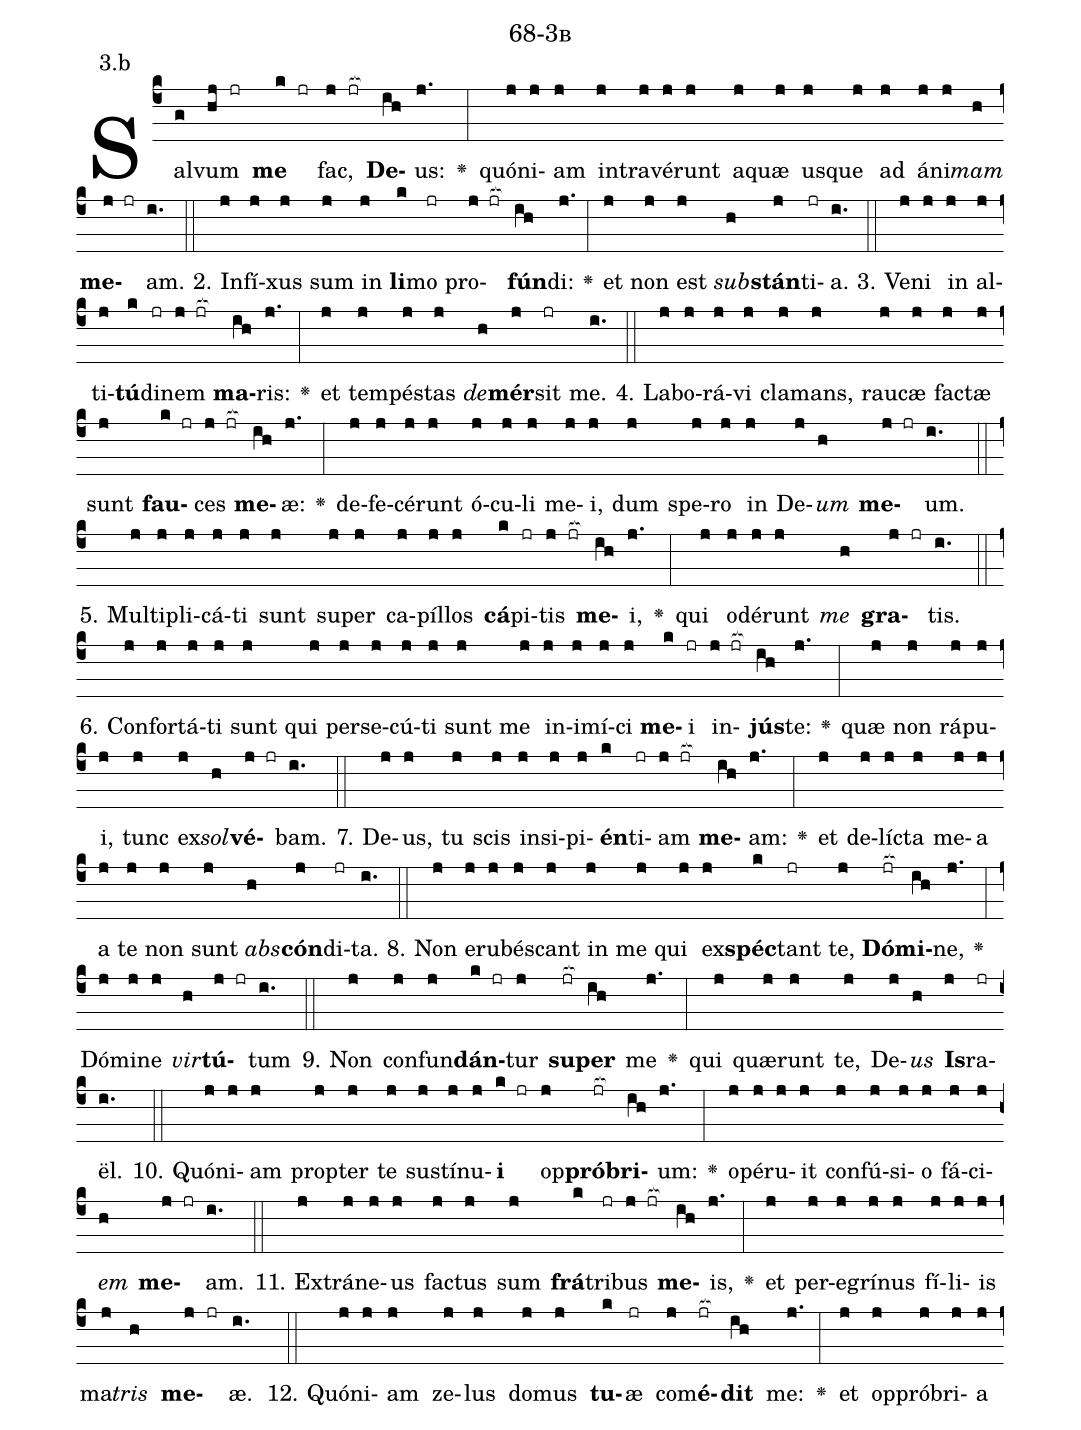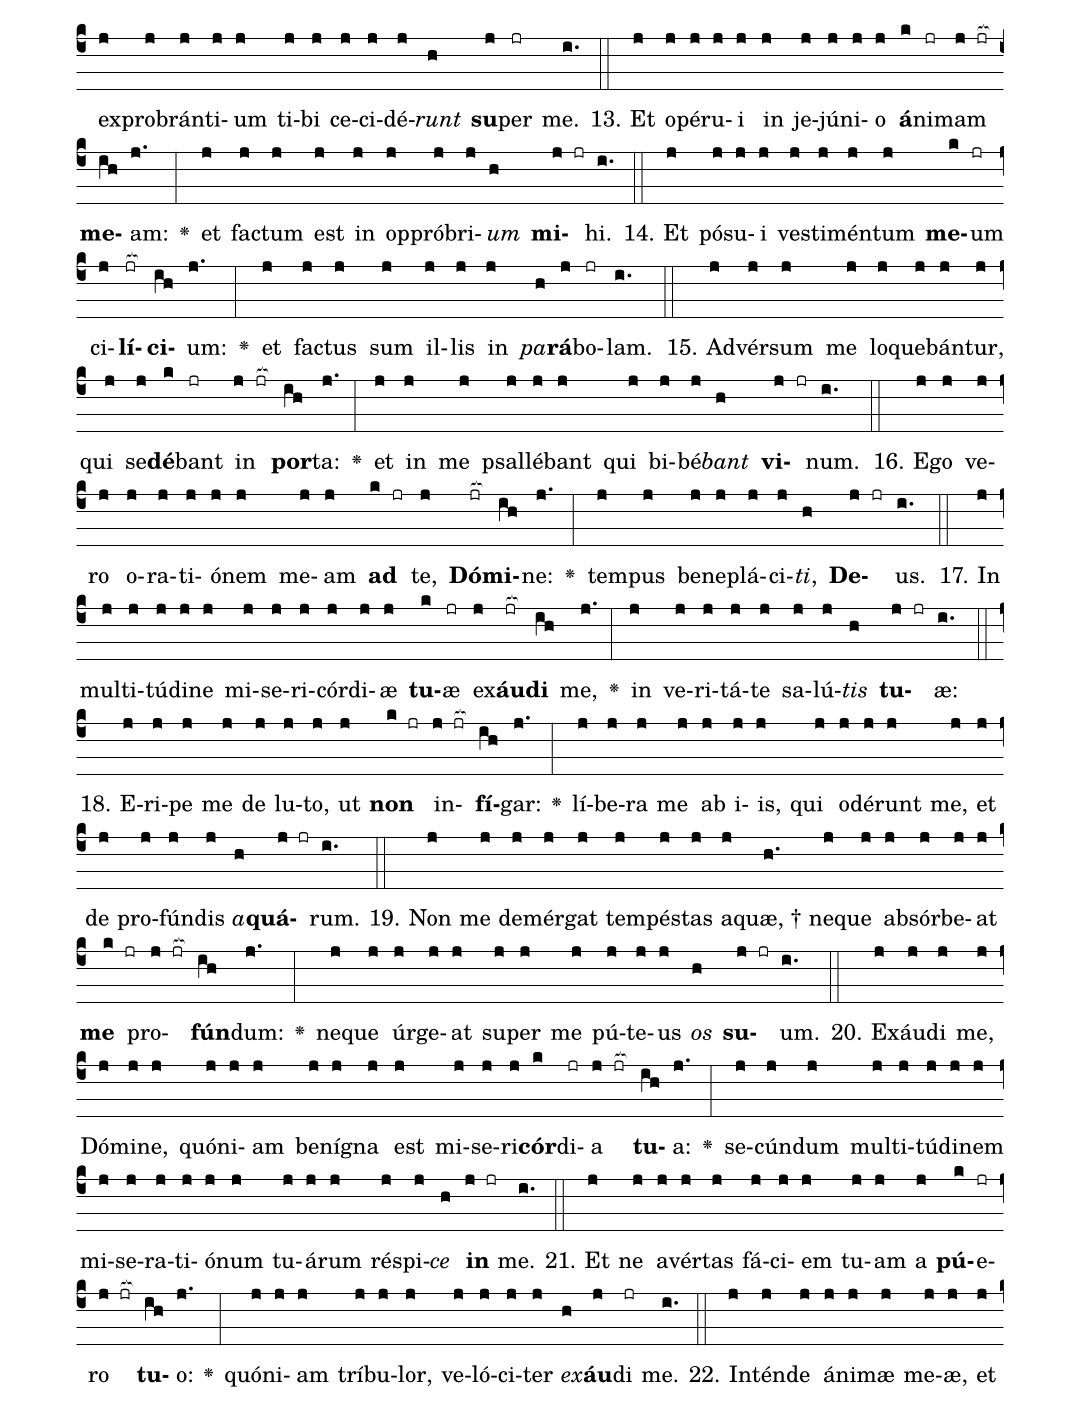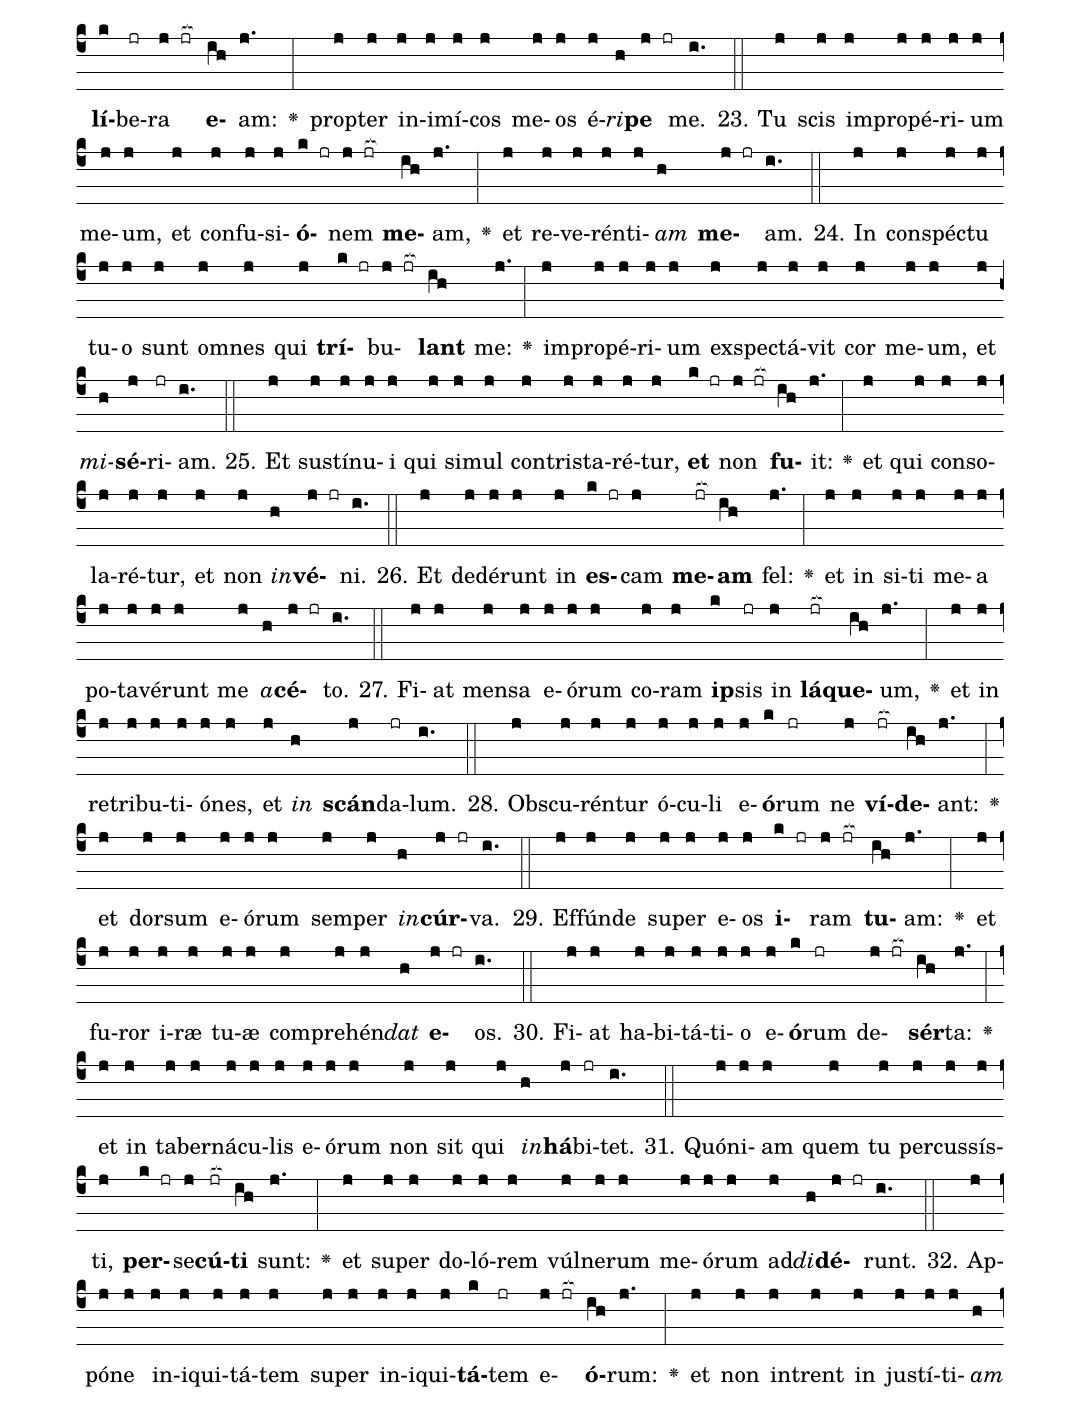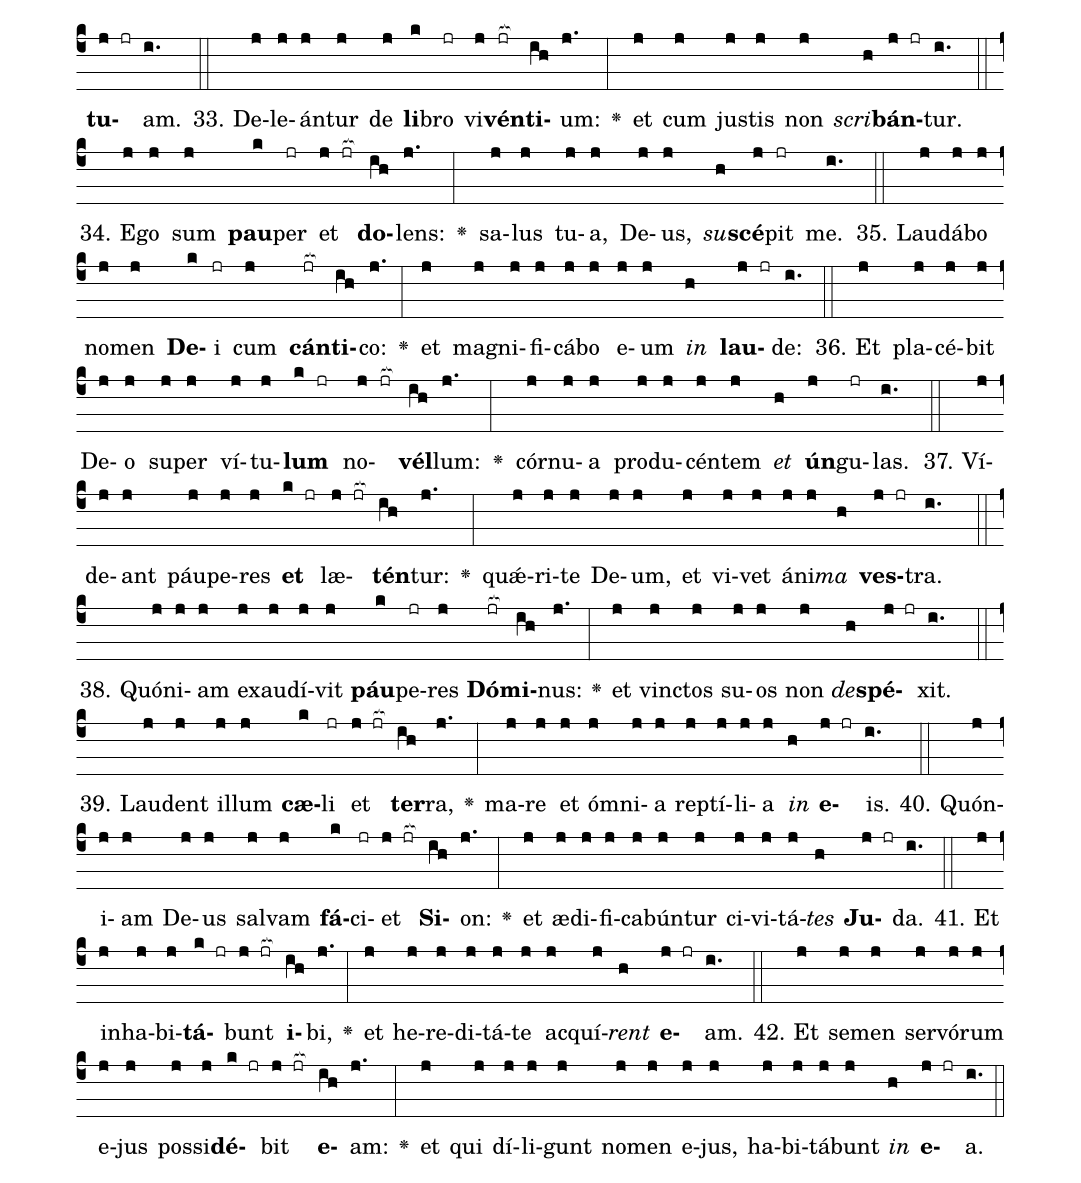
name: 68-3b;
annotation: 3.b;
%%
(c4)Sal(g)vum(hj jr) <b>me</b>(k jr) fac,(j jr[ocb:1{]) <b>De</b>(ih[ocb:0}])us:(j.) <v>\greheightstar</v>(:) quón(j)i(j)am(j) in(j)tra(j)vé(j)runt(j) a(j)quæ(j) us(j)que(j) ad(j) á(j)ni(j)<i>mam</i>(h) <b>me</b>(j jr)am.(i.) (::)
2. In(j)fí(j)xus(j) sum(j) in(j) <b>li</b>(k)mo(jr) pro(j jr[ocb:1{])<b>fún</b>(ih[ocb:0}])di:(j.) <v>\greheightstar</v>(:) et(j) non(j) est(j) <i>sub</i>(h)<b>stán</b>(j)ti(jr)a.(i.) (::)
3. Ve(j)ni(j) in(j) al(j)ti(j)<b>tú</b>(k)di(jr)nem(j jr[ocb:1{]) <b>ma</b>(ih[ocb:0}])ris:(j.) <v>\greheightstar</v>(:) et(j) tem(j)pés(j)tas(j) <i>de</i>(h)<b>mér</b>(j)sit(jr) me.(i.) (::)
4. La(j)bo(j)rá(j)vi(j) cla(j)mans,(j) rau(j)cæ(j) fac(j)tæ(j) sunt(j) <b>fau</b>(k jr)ces(j jr[ocb:1{]) <b>me</b>(ih[ocb:0}])æ:(j.) <v>\greheightstar</v>(:) de(j)fe(j)cé(j)runt(j) ó(j)cu(j)li(j) me(j)i,(j) dum(j) spe(j)ro(j) in(j) De(j)<i>um</i>(h) <b>me</b>(j jr)um.(i.) (::)
5. Mul(j)ti(j)pli(j)cá(j)ti(j) sunt(j) su(j)per(j) ca(j)píl(j)los(j) <b>cá</b>(k)pi(jr)tis(j jr[ocb:1{]) <b>me</b>(ih[ocb:0}])i,(j.) <v>\greheightstar</v>(:) qui(j) o(j)dé(j)runt(j) <i>me</i>(h) <b>gra</b>(j jr)tis.(i.) (::)
6. Con(j)for(j)tá(j)ti(j) sunt(j) qui(j) per(j)se(j)cú(j)ti(j) sunt(j) me(j) in(j)i(j)mí(j)ci(j) <b>me</b>(k)i(jr) in(j jr[ocb:1{])<b>jús</b>(ih[ocb:0}])te:(j.) <v>\greheightstar</v>(:) quæ(j) non(j) rá(j)pu(j)i,(j) tunc(j) ex(j)<i>sol</i>(h)<b>vé</b>(j jr)bam.(i.) (::)
7. De(j)us,(j) tu(j) scis(j) in(j)si(j)pi(j)<b>én</b>(k)ti(jr)am(j jr[ocb:1{]) <b>me</b>(ih[ocb:0}])am:(j.) <v>\greheightstar</v>(:) et(j) de(j)líc(j)ta(j) me(j)a(j) a(j) te(j) non(j) sunt(j) <i>abs</i>(h)<b>cón</b>(j)di(jr)ta.(i.) (::)
8. Non(j) e(j)ru(j)bés(j)cant(j) in(j) me(j) qui(j) ex(j)<b>spéc</b>(k)tant(jr) te,(j) <b>Dó</b>(jr[ocb:1{])<b>mi</b>(ih[ocb:0}])ne,(j.) <v>\greheightstar</v>(:) Dó(j)mi(j)ne(j) <i>vir</i>(h)<b>tú</b>(j jr)tum(i.) (::)
9. Non(j) con(j)fun(j)<b>dán</b>(k jr)tur(j) <b>su</b>(jr[ocb:1{])<b>per</b>(ih[ocb:0}]) me(j.) <v>\greheightstar</v>(:) qui(j) quæ(j)runt(j) te,(j) De(j)<i>us</i>(h) <b>Is</b>(j)ra(jr)ël.(i.) (::)
10. Quón(j)i(j)am(j) prop(j)ter(j) te(j) sus(j)tí(j)nu(j)<b>i</b>(k jr) op(j)<b>pró</b>(jr[ocb:1{])<b>bri</b>(ih[ocb:0}])um:(j.) <v>\greheightstar</v>(:) o(j)pé(j)ru(j)it(j) con(j)fú(j)si(j)o(j) fá(j)ci(j)<i>em</i>(h) <b>me</b>(j jr)am.(i.) (::)
11. Ex(j)trá(j)ne(j)us(j) fac(j)tus(j) sum(j) <b>frá</b>(k)tri(jr)bus(j jr[ocb:1{]) <b>me</b>(ih[ocb:0}])is,(j.) <v>\greheightstar</v>(:) et(j) per(j)e(j)grí(j)nus(j) fí(j)li(j)is(j) ma(j)<i>tris</i>(h) <b>me</b>(j jr)æ.(i.) (::)
12. Quón(j)i(j)am(j) ze(j)lus(j) do(j)mus(j) <b>tu</b>(k)æ(jr) com(j)<b>é</b>(jr[ocb:1{])<b>dit</b>(ih[ocb:0}]) me:(j.) <v>\greheightstar</v>(:) et(j) op(j)pró(j)bri(j)a(j) ex(j)pro(j)brán(j)ti(j)um(j) ti(j)bi(j) ce(j)ci(j)dé(j)<i>runt</i>(h) <b>su</b>(j)per(jr) me.(i.) (::)
13. Et(j) o(j)pé(j)ru(j)i(j) in(j) je(j)jú(j)ni(j)o(j) <b>á</b>(k)ni(jr)mam(j jr[ocb:1{]) <b>me</b>(ih[ocb:0}])am:(j.) <v>\greheightstar</v>(:) et(j) fac(j)tum(j) est(j) in(j) op(j)pró(j)bri(j)<i>um</i>(h) <b>mi</b>(j jr)hi.(i.) (::)
14. Et(j) pó(j)su(j)i(j) ves(j)ti(j)mén(j)tum(j) <b>me</b>(k)um(jr) ci(j)<b>lí</b>(jr[ocb:1{])<b>ci</b>(ih[ocb:0}])um:(j.) <v>\greheightstar</v>(:) et(j) fac(j)tus(j) sum(j) il(j)lis(j) in(j) <i>pa</i>(h)<b>rá</b>(j)bo(jr)lam.(i.) (::)
15. Ad(j)vér(j)sum(j) me(j) lo(j)que(j)bán(j)tur,(j) qui(j) se(j)<b>dé</b>(k)bant(jr) in(j jr[ocb:1{]) <b>por</b>(ih[ocb:0}])ta:(j.) <v>\greheightstar</v>(:) et(j) in(j) me(j) psal(j)lé(j)bant(j) qui(j) bi(j)bé(j)<i>bant</i>(h) <b>vi</b>(j jr)num.(i.) (::)
16. E(j)go(j) ve(j)ro(j) o(j)ra(j)ti(j)ó(j)nem(j) me(j)am(j) <b>ad</b>(k jr) te,(j) <b>Dó</b>(jr[ocb:1{])<b>mi</b>(ih[ocb:0}])ne:(j.) <v>\greheightstar</v>(:) tem(j)pus(j) be(j)ne(j)plá(j)ci(j)<i>ti</i>,(h) <b>De</b>(j jr)us.(i.) (::)
17. In(j) mul(j)ti(j)tú(j)di(j)ne(j) mi(j)se(j)ri(j)cór(j)di(j)æ(j) <b>tu</b>(k)æ(jr) ex(j)<b>áu</b>(jr[ocb:1{])<b>di</b>(ih[ocb:0}]) me,(j.) <v>\greheightstar</v>(:) in(j) ve(j)ri(j)tá(j)te(j) sa(j)lú(j)<i>tis</i>(h) <b>tu</b>(j jr)æ:(i.) (::)
18. E(j)ri(j)pe(j) me(j) de(j) lu(j)to,(j) ut(j) <b>non</b>(k jr) in(j jr[ocb:1{])<b>fí</b>(ih[ocb:0}])gar:(j.) <v>\greheightstar</v>(:) lí(j)be(j)ra(j) me(j) ab(j) i(j)is,(j) qui(j) o(j)dé(j)runt(j) me,(j) et(j) de(j) pro(j)fún(j)dis(j) <i>a</i>(h)<b>quá</b>(j jr)rum.(i.) (::)
19. Non(j) me(j) de(j)mér(j)gat(j) tem(j)pés(j)tas(j) a(j)quæ, †(h.) ne(j)que(j) ab(j)sór(j)be(j)at(j) <b>me</b>(k jr) pro(j jr[ocb:1{])<b>fún</b>(ih[ocb:0}])dum:(j.) <v>\greheightstar</v>(:) ne(j)que(j) úr(j)ge(j)at(j) su(j)per(j) me(j) pú(j)te(j)us(j) <i>os</i>(h) <b>su</b>(j jr)um.(i.) (::)
20. Ex(j)áu(j)di(j) me,(j) Dó(j)mi(j)ne,(j) quón(j)i(j)am(j) be(j)ní(j)gna(j) est(j) mi(j)se(j)ri(j)<b>cór</b>(k)di(jr)a(j jr[ocb:1{]) <b>tu</b>(ih[ocb:0}])a:(j.) <v>\greheightstar</v>(:) se(j)cún(j)dum(j) mul(j)ti(j)tú(j)di(j)nem(j) mi(j)se(j)ra(j)ti(j)ó(j)num(j) tu(j)á(j)rum(j) ré(j)spi(j)<i>ce</i>(h) <b>in</b>(j jr) me.(i.) (::)
21. Et(j) ne(j) a(j)vér(j)tas(j) fá(j)ci(j)em(j) tu(j)am(j) a(j) <b>pú</b>(k)e(jr)ro(j jr[ocb:1{]) <b>tu</b>(ih[ocb:0}])o:(j.) <v>\greheightstar</v>(:) quón(j)i(j)am(j) trí(j)bu(j)lor,(j) ve(j)ló(j)ci(j)ter(j) <i>ex</i>(h)<b>áu</b>(j)di(jr) me.(i.) (::)
22. In(j)tén(j)de(j) á(j)ni(j)mæ(j) me(j)æ,(j) et(j) <b>lí</b>(k)be(jr)ra(j jr[ocb:1{]) <b>e</b>(ih[ocb:0}])am:(j.) <v>\greheightstar</v>(:) prop(j)ter(j) in(j)i(j)mí(j)cos(j) me(j)os(j) é(j)<i>ri</i>(h)<b>pe</b>(j jr) me.(i.) (::)
23. Tu(j) scis(j) im(j)pro(j)pé(j)ri(j)um(j) me(j)um,(j) et(j) con(j)fu(j)si(j)<b>ó</b>(k jr)nem(j jr[ocb:1{]) <b>me</b>(ih[ocb:0}])am,(j.) <v>\greheightstar</v>(:) et(j) re(j)ve(j)rén(j)ti(j)<i>am</i>(h) <b>me</b>(j jr)am.(i.) (::)
24. In(j) con(j)spéc(j)tu(j) tu(j)o(j) sunt(j) om(j)nes(j) qui(j) <b>trí</b>(k jr)bu(j jr[ocb:1{])<b>lant</b>(ih[ocb:0}]) me:(j.) <v>\greheightstar</v>(:) im(j)pro(j)pé(j)ri(j)um(j) ex(j)spec(j)tá(j)vit(j) cor(j) me(j)um,(j) et(j) <i>mi</i>(h)<b>sé</b>(j)ri(jr)am.(i.) (::)
25. Et(j) sus(j)tí(j)nu(j)i(j) qui(j) si(j)mul(j) con(j)tris(j)ta(j)ré(j)tur,(j) <b>et</b>(k jr) non(j jr[ocb:1{]) <b>fu</b>(ih[ocb:0}])it:(j.) <v>\greheightstar</v>(:) et(j) qui(j) con(j)so(j)la(j)ré(j)tur,(j) et(j) non(j) <i>in</i>(h)<b>vé</b>(j jr)ni.(i.) (::)
26. Et(j) de(j)dé(j)runt(j) in(j) <b>es</b>(k jr)cam(j) <b>me</b>(jr[ocb:1{])<b>am</b>(ih[ocb:0}]) fel:(j.) <v>\greheightstar</v>(:) et(j) in(j) si(j)ti(j) me(j)a(j) po(j)ta(j)vé(j)runt(j) me(j) <i>a</i>(h)<b>cé</b>(j jr)to.(i.) (::)
27. Fi(j)at(j) men(j)sa(j) e(j)ó(j)rum(j) co(j)ram(j) <b>ip</b>(k)sis(jr) in(j) <b>lá</b>(jr[ocb:1{])<b>que</b>(ih[ocb:0}])um,(j.) <v>\greheightstar</v>(:) et(j) in(j) re(j)tri(j)bu(j)ti(j)ó(j)nes,(j) et(j) <i>in</i>(h) <b>scán</b>(j)da(jr)lum.(i.) (::)
28. Obs(j)cu(j)rén(j)tur(j) ó(j)cu(j)li(j) e(j)<b>ó</b>(k)rum(jr) ne(j) <b>ví</b>(jr[ocb:1{])<b>de</b>(ih[ocb:0}])ant:(j.) <v>\greheightstar</v>(:) et(j) dor(j)sum(j) e(j)ó(j)rum(j) sem(j)per(j) <i>in</i>(h)<b>cúr</b>(j jr)va.(i.) (::)
29. Ef(j)fún(j)de(j) su(j)per(j) e(j)os(j) <b>i</b>(k jr)ram(j jr[ocb:1{]) <b>tu</b>(ih[ocb:0}])am:(j.) <v>\greheightstar</v>(:) et(j) fu(j)ror(j) i(j)ræ(j) tu(j)æ(j) com(j)pre(j)hén(j)<i>dat</i>(h) <b>e</b>(j jr)os.(i.) (::)
30. Fi(j)at(j) ha(j)bi(j)tá(j)ti(j)o(j) e(j)<b>ó</b>(k)rum(jr) de(j jr[ocb:1{])<b>sér</b>(ih[ocb:0}])ta:(j.) <v>\greheightstar</v>(:) et(j) in(j) ta(j)ber(j)ná(j)cu(j)lis(j) e(j)ó(j)rum(j) non(j) sit(j) qui(j) <i>in</i>(h)<b>há</b>(j)bi(jr)tet.(i.) (::)
31. Quón(j)i(j)am(j) quem(j) tu(j) per(j)cus(j)sís(j)ti,(j) <b>per</b>(k jr)se(j)<b>cú</b>(jr[ocb:1{])<b>ti</b>(ih[ocb:0}]) sunt:(j.) <v>\greheightstar</v>(:) et(j) su(j)per(j) do(j)ló(j)rem(j) vúl(j)ne(j)rum(j) me(j)ó(j)rum(j) ad(j)<i>di</i>(h)<b>dé</b>(j jr)runt.(i.) (::)
32. Ap(j)pó(j)ne(j) in(j)i(j)qui(j)tá(j)tem(j) su(j)per(j) in(j)i(j)qui(j)<b>tá</b>(k)tem(jr) e(j jr[ocb:1{])<b>ó</b>(ih[ocb:0}])rum:(j.) <v>\greheightstar</v>(:) et(j) non(j) in(j)trent(j) in(j) jus(j)tí(j)ti(j)<i>am</i>(h) <b>tu</b>(j jr)am.(i.) (::)
33. De(j)le(j)án(j)tur(j) de(j) <b>li</b>(k)bro(jr) vi(j)<b>vén</b>(jr[ocb:1{])<b>ti</b>(ih[ocb:0}])um:(j.) <v>\greheightstar</v>(:) et(j) cum(j) jus(j)tis(j) non(j) <i>scri</i>(h)<b>bán</b>(j jr)tur.(i.) (::)
34. E(j)go(j) sum(j) <b>pau</b>(k)per(jr) et(j jr[ocb:1{]) <b>do</b>(ih[ocb:0}])lens:(j.) <v>\greheightstar</v>(:) sa(j)lus(j) tu(j)a,(j) De(j)us,(j) <i>su</i>(h)<b>scé</b>(j)pit(jr) me.(i.) (::)
35. Lau(j)dá(j)bo(j) no(j)men(j) <b>De</b>(k)i(jr) cum(j) <b>cán</b>(jr[ocb:1{])<b>ti</b>(ih[ocb:0}])co:(j.) <v>\greheightstar</v>(:) et(j) ma(j)gni(j)fi(j)cá(j)bo(j) e(j)um(j) <i>in</i>(h) <b>lau</b>(j jr)de:(i.) (::)
36. Et(j) pla(j)cé(j)bit(j) De(j)o(j) su(j)per(j) ví(j)tu(j)<b>lum</b>(k jr) no(j jr[ocb:1{])<b>vél</b>(ih[ocb:0}])lum:(j.) <v>\greheightstar</v>(:) cór(j)nu(j)a(j) pro(j)du(j)cén(j)tem(j) <i>et</i>(h) <b>ún</b>(j)gu(jr)las.(i.) (::)
37. Ví(j)de(j)ant(j) páu(j)pe(j)res(j) <b>et</b>(k jr) læ(j jr[ocb:1{])<b>tén</b>(ih[ocb:0}])tur:(j.) <v>\greheightstar</v>(:) quǽ(j)ri(j)te(j) De(j)um,(j) et(j) vi(j)vet(j) á(j)ni(j)<i>ma</i>(h) <b>ves</b>(j jr)tra.(i.) (::)
38. Quón(j)i(j)am(j) ex(j)au(j)dí(j)vit(j) <b>páu</b>(k)pe(jr)res(j) <b>Dó</b>(jr[ocb:1{])<b>mi</b>(ih[ocb:0}])nus:(j.) <v>\greheightstar</v>(:) et(j) vinc(j)tos(j) su(j)os(j) non(j) <i>de</i>(h)<b>spé</b>(j jr)xit.(i.) (::)
39. Lau(j)dent(j) il(j)lum(j) <b>cæ</b>(k)li(jr) et(j jr[ocb:1{]) <b>ter</b>(ih[ocb:0}])ra,(j.) <v>\greheightstar</v>(:) ma(j)re(j) et(j) óm(j)ni(j)a(j) rep(j)tí(j)li(j)a(j) <i>in</i>(h) <b>e</b>(j jr)is.(i.) (::)
40. Quón(j)i(j)am(j) De(j)us(j) sal(j)vam(j) <b>fá</b>(k)ci(jr)et(j jr[ocb:1{]) <b>Si</b>(ih[ocb:0}])on:(j.) <v>\greheightstar</v>(:) et(j) æ(j)di(j)fi(j)ca(j)bún(j)tur(j) ci(j)vi(j)tá(j)<i>tes</i>(h) <b>Ju</b>(j jr)da.(i.) (::)
41. Et(j) in(j)ha(j)bi(j)<b>tá</b>(k jr)bunt(j jr[ocb:1{]) <b>i</b>(ih[ocb:0}])bi,(j.) <v>\greheightstar</v>(:) et(j) he(j)re(j)di(j)tá(j)te(j) ac(j)quí(j)<i>rent</i>(h) <b>e</b>(j jr)am.(i.) (::)
42. Et(j) se(j)men(j) ser(j)vó(j)rum(j) e(j)jus(j) pos(j)si(j)<b>dé</b>(k jr)bit(j jr[ocb:1{]) <b>e</b>(ih[ocb:0}])am:(j.) <v>\greheightstar</v>(:) et(j) qui(j) dí(j)li(j)gunt(j) no(j)men(j) e(j)jus,(j) ha(j)bi(j)tá(j)bunt(j) <i>in</i>(h) <b>e</b>(j jr)a.(i.) (::)
